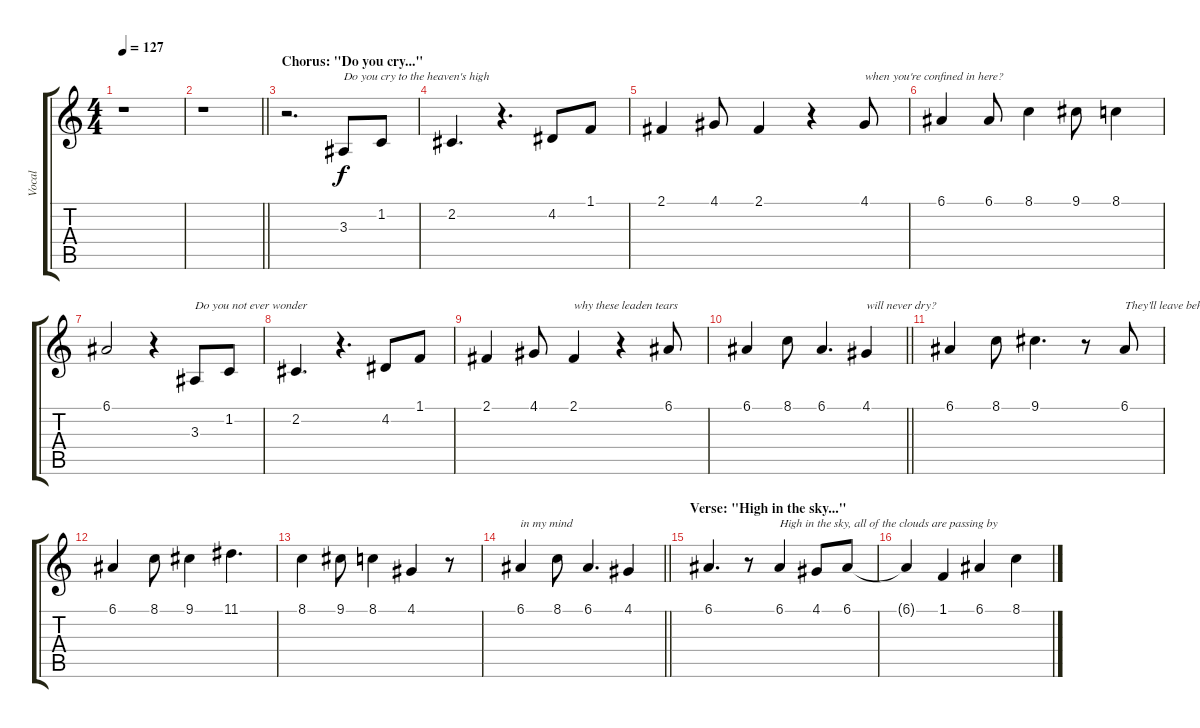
\track ("Vocal" "Vocal") {instrument flute}
\staff {score tabs}
\tuning (E4 B3 G3 D3 A2 E2) {hide}
\ts (4 4)
\tempo 127
\clef g2
\ks c
r.1{dy f} |
\barLineRight lightlight
r.1 |
\section ("" "Chorus: \"Do you cry...\"")
r.2{d} 3.3.8{txt "Do you cry to the heaven's high"} 1.2.8 |
2.2.4{d} r.4{d} 4.2.8 1.1.8 |
2.1.4 4.1.8 2.1.4 r.4 4.1.8{txt "when you're confined in here?"} |
6.1.4 6.1.8 8.1.4 9.1.8 8.1.4 |
6.1.2 r.4 3.3.8{txt "Do you not ever wonder"} 1.2.8 |
2.2.4{d} r.4{d} 4.2.8 1.1.8 |
2.1.4 4.1.8 2.1.4{txt "why these leaden tears "} r.4 6.1.8 |
\barLineRight lightlight
6.1.4 8.1.8 6.1.4{d} 4.1.4{txt "will never dry?"} |
\section ("" "")
6.1.4 8.1.8 9.1.4{d} r.8 6.1.8{txt "They’ll leave behind so many shadows "} |
6.1.4 8.1.8 9.1.4 11.1.4{d} |
8.1.4 9.1.8 8.1.4 4.1.4 r.8 |
\barLineRight lightlight
6.1.4{txt "in my mind"} 8.1.8 6.1.4{d} 4.1.4 |
\section ("" "Verse: \"High in the sky...\"")
6.1.4{d} r.8 6.1.4{txt "High in the sky, all of the clouds are passing by"} 4.1.8 6.1.8 |
6.1{t}.4 1.1.4 6.1.4 8.1.4
